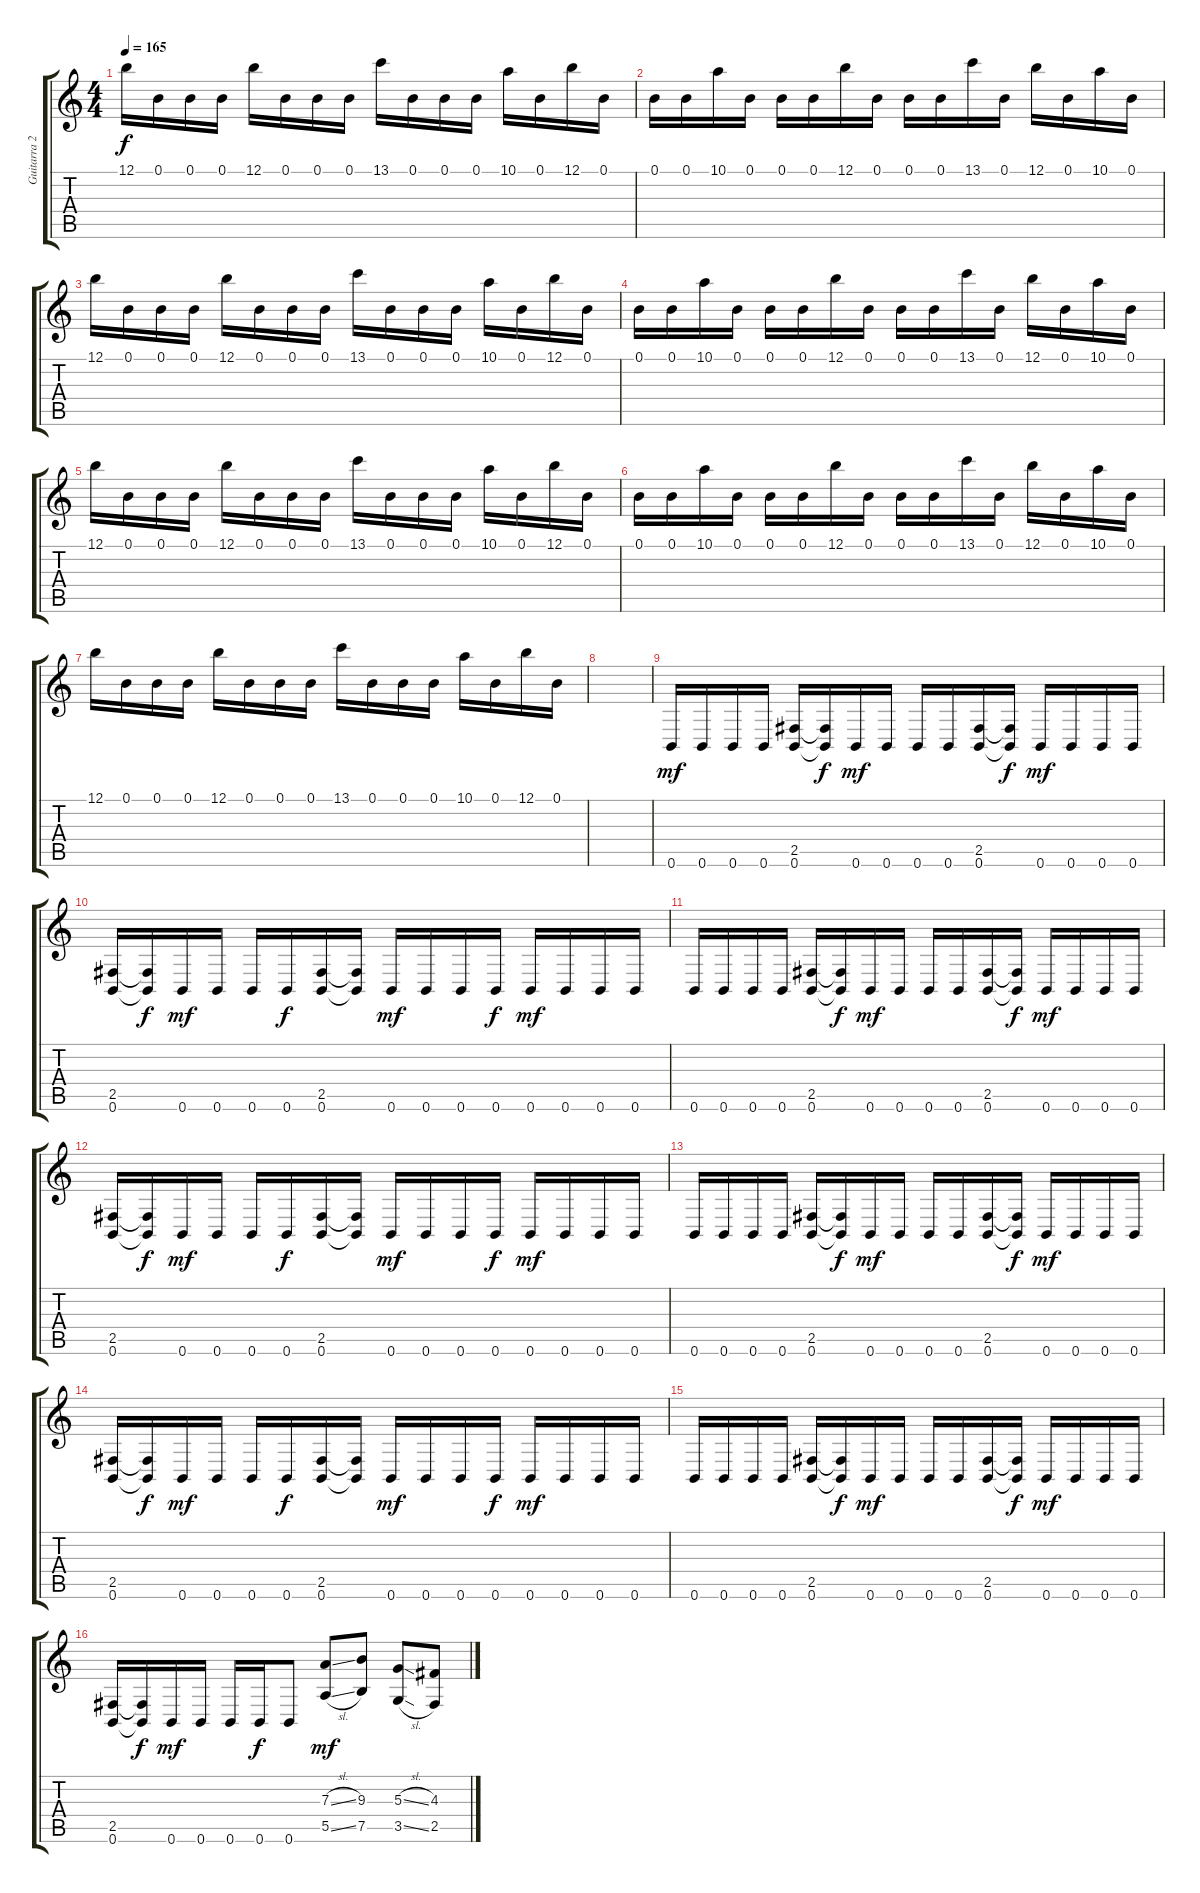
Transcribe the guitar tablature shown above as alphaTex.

\track ("Guitarra 2" "Guitarra 2") {instrument distortionguitar}
\staff {score tabs}
\tuning (B3 Gb3 D3 A2 E2 B1) {hide}
\ts (4 4)
\tempo 165
\clef g2
\ks c
12.1.16{dy f} 0.1.16 0.1.16 0.1.16 12.1.16 0.1.16 0.1.16 0.1.16 13.1.16 0.1.16 0.1.16 0.1.16 10.1.16 0.1.16 12.1.16 0.1.16 |
0.1.16 0.1.16 10.1.16 0.1.16 0.1.16 0.1.16 12.1.16 0.1.16 0.1.16 0.1.16 13.1.16 0.1.16 12.1.16 0.1.16 10.1.16 0.1.16 |
12.1.16 0.1.16 0.1.16 0.1.16 12.1.16 0.1.16 0.1.16 0.1.16 13.1.16 0.1.16 0.1.16 0.1.16 10.1.16 0.1.16 12.1.16 0.1.16 |
0.1.16 0.1.16 10.1.16 0.1.16 0.1.16 0.1.16 12.1.16 0.1.16 0.1.16 0.1.16 13.1.16 0.1.16 12.1.16 0.1.16 10.1.16 0.1.16 |
12.1.16 0.1.16 0.1.16 0.1.16 12.1.16 0.1.16 0.1.16 0.1.16 13.1.16 0.1.16 0.1.16 0.1.16 10.1.16 0.1.16 12.1.16 0.1.16 |
0.1.16 0.1.16 10.1.16 0.1.16 0.1.16 0.1.16 12.1.16 0.1.16 0.1.16 0.1.16 13.1.16 0.1.16 12.1.16 0.1.16 10.1.16 0.1.16 |
12.1.16 0.1.16 0.1.16 0.1.16 12.1.16 0.1.16 0.1.16 0.1.16 13.1.16 0.1.16 0.1.16 0.1.16 10.1.16 0.1.16 12.1.16 0.1.16 |
|
0.6.16{dy mf} 0.6.16 0.6.16 0.6.16 (2.5 0.6).16 (2.5{t} 0.6{t}).16{dy f} 0.6.16{dy mf} 0.6.16 0.6.16 0.6.16 (2.5 0.6).16 (2.5{t} 0.6{t}).16{dy f} 0.6.16{dy mf} 0.6.16 0.6.16 0.6.16 |
(2.5 0.6).16 (2.5{t} 0.6{t}).16{dy f} 0.6.16{dy mf} 0.6.16 0.6.16 0.6.16{dy f} (2.5 0.6).16 (2.5{t} 0.6{t}).16 0.6.16{dy mf} 0.6.16 0.6.16 0.6.16{dy f} 0.6.16{dy mf} 0.6.16 0.6.16 0.6.16 |
0.6.16 0.6.16 0.6.16 0.6.16 (2.5 0.6).16 (2.5{t} 0.6{t}).16{dy f} 0.6.16{dy mf} 0.6.16 0.6.16 0.6.16 (2.5 0.6).16 (2.5{t} 0.6{t}).16{dy f} 0.6.16{dy mf} 0.6.16 0.6.16 0.6.16 |
(2.5 0.6).16 (2.5{t} 0.6{t}).16{dy f} 0.6.16{dy mf} 0.6.16 0.6.16 0.6.16{dy f} (2.5 0.6).16 (2.5{t} 0.6{t}).16 0.6.16{dy mf} 0.6.16 0.6.16 0.6.16{dy f} 0.6.16{dy mf} 0.6.16 0.6.16 0.6.16 |
0.6.16 0.6.16 0.6.16 0.6.16 (2.5 0.6).16 (2.5{t} 0.6{t}).16{dy f} 0.6.16{dy mf} 0.6.16 0.6.16 0.6.16 (2.5 0.6).16 (2.5{t} 0.6{t}).16{dy f} 0.6.16{dy mf} 0.6.16 0.6.16 0.6.16 |
(2.5 0.6).16 (2.5{t} 0.6{t}).16{dy f} 0.6.16{dy mf} 0.6.16 0.6.16 0.6.16{dy f} (2.5 0.6).16 (2.5{t} 0.6{t}).16 0.6.16{dy mf} 0.6.16 0.6.16 0.6.16{dy f} 0.6.16{dy mf} 0.6.16 0.6.16 0.6.16 |
0.6.16 0.6.16 0.6.16 0.6.16 (2.5 0.6).16 (2.5{t} 0.6{t}).16{dy f} 0.6.16{dy mf} 0.6.16 0.6.16 0.6.16 (2.5 0.6).16 (2.5{t} 0.6{t}).16{dy f} 0.6.16{dy mf} 0.6.16 0.6.16 0.6.16 |
(2.5 0.6).16 (2.5{t} 0.6{t}).16{dy f} 0.6.16{dy mf} 0.6.16 0.6.16 0.6.16{dy f} 0.6.8 (7.3{sl} 5.5{sl}).8{dy mf} (9.3 7.5).8 (5.3{sl} 3.5{sl}).8 (4.3 2.5).8
